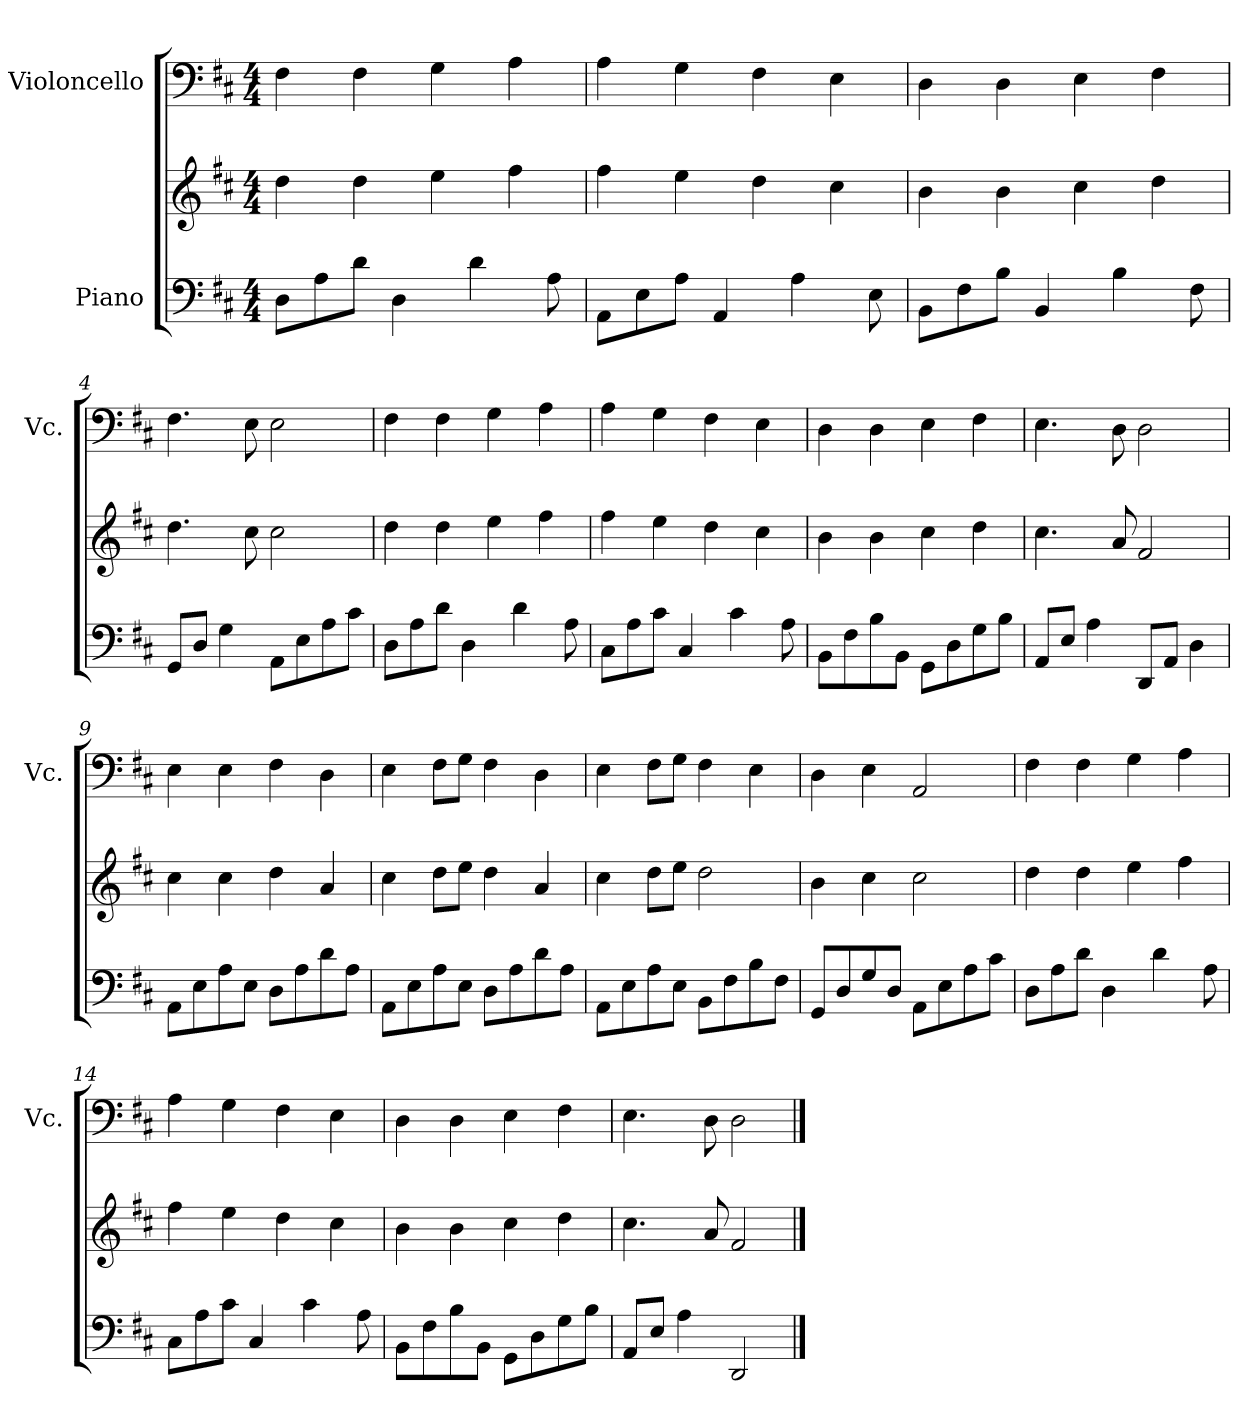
**kern	**kern	**kern
*part2	*part2	*part1
*staff3	*staff2	*staff1
*I"Piano	*	*I"Violoncello
*	*	*I'Vc.
*clefF4	*clefG2	*clefF4
*k[f#c#]	*k[f#c#]	*k[f#c#]
*M4/4	*M4/4	*M4/4
*MM100	*MM100	*MM100
=1	=1	=1
8D\L	4dd\	4F#\
8A\	.	.
8d\J	4dd\	4F#\
4D\	.	.
.	4ee\	4G\
4d\	.	.
.	4ff#\	4A\
8A\	.	.
=2	=2	=2
8AA\L	4ff#\	4A\
8E\	.	.
8A\J	4ee\	4G\
4AA/	.	.
.	4dd\	4F#\
4A\	.	.
.	4cc#\	4E\
8E\	.	.
=3	=3	=3
8BB\L	4b\	4D\
8F#\	.	.
8B\J	4b\	4D\
4BB/	.	.
.	4cc#\	4E\
4B\	.	.
.	4dd\	4F#\
8F#\	.	.
=4	=4	=4
8GG/L	4.dd\	4.F#\
8D/J	.	.
4G\	.	.
.	8cc#\	8E\
8AA\L	2cc#\	2E\
8E\	.	.
8A\	.	.
8c#\J	.	.
!!LO:LB:g=z
=5	=5	=5
8D\L	4dd\	4F#\
8A\	.	.
8d\J	4dd\	4F#\
4D\	.	.
.	4ee\	4G\
4d\	.	.
.	4ff#\	4A\
8A\	.	.
=6	=6	=6
8C#\L	4ff#\	4A\
8A\	.	.
8c#\J	4ee\	4G\
4C#/	.	.
.	4dd\	4F#\
4c#\	.	.
.	4cc#\	4E\
8A\	.	.
=7	=7	=7
8BB\L	4b\	4D\
8F#\	.	.
8B\	4b\	4D\
8BB\J	.	.
8GG\L	4cc#\	4E\
8D\	.	.
8G\	4dd\	4F#\
8B\J	.	.
=8	=8	=8
8AA/L	4.cc#\	4.E\
8E/J	.	.
4A\	.	.
.	8a/	8D\
8DD/L	2f#/	2D\
8AA/J	.	.
4D\	.	.
!!LO:LB:g=z
=9	=9	=9
8AA\L	4cc#\	4E\
8E\	.	.
8A\	4cc#\	4E\
8E\J	.	.
8D\L	4dd\	4F#\
8A\	.	.
8d\	4a/	4D\
8A\J	.	.
=10	=10	=10
8AA\L	4cc#\	4E\
8E\	.	.
8A\	8dd\L	8F#\L
8E\J	8ee\J	8G\J
8D\L	4dd\	4F#\
8A\	.	.
8d\	4a/	4D\
8A\J	.	.
=11	=11	=11
8AA\L	4cc#\	4E\
8E\	.	.
8A\	8dd\L	8F#\L
8E\J	8ee\J	8G\J
8BB\L	2dd\	4F#\
8F#\	.	.
8B\	.	4E\
8F#\J	.	.
=12	=12	=12
8GG/L	4b\	4D\
8D/	.	.
8G/	4cc#\	4E\
8D/J	.	.
8AA\L	2cc#\	2AA/
8E\	.	.
8A\	.	.
8c#\J	.	.
!!LO:LB:g=z
=13	=13	=13
8D\L	4dd\	4F#\
8A\	.	.
8d\J	4dd\	4F#\
4D\	.	.
.	4ee\	4G\
4d\	.	.
.	4ff#\	4A\
8A\	.	.
=14	=14	=14
8C#\L	4ff#\	4A\
8A\	.	.
8c#\J	4ee\	4G\
4C#/	.	.
.	4dd\	4F#\
4c#\	.	.
.	4cc#\	4E\
8A\	.	.
=15	=15	=15
8BB\L	4b\	4D\
8F#\	.	.
8B\	4b\	4D\
8BB\J	.	.
8GG\L	4cc#\	4E\
8D\	.	.
8G\	4dd\	4F#\
8B\J	.	.
=16	=16	=16
8AA/L	4.cc#\	4.E\
8E/J	.	.
4A\	.	.
.	8a/	8D\
2DD/	2f#/	2D\
==	==	==
*-	*-	*-
